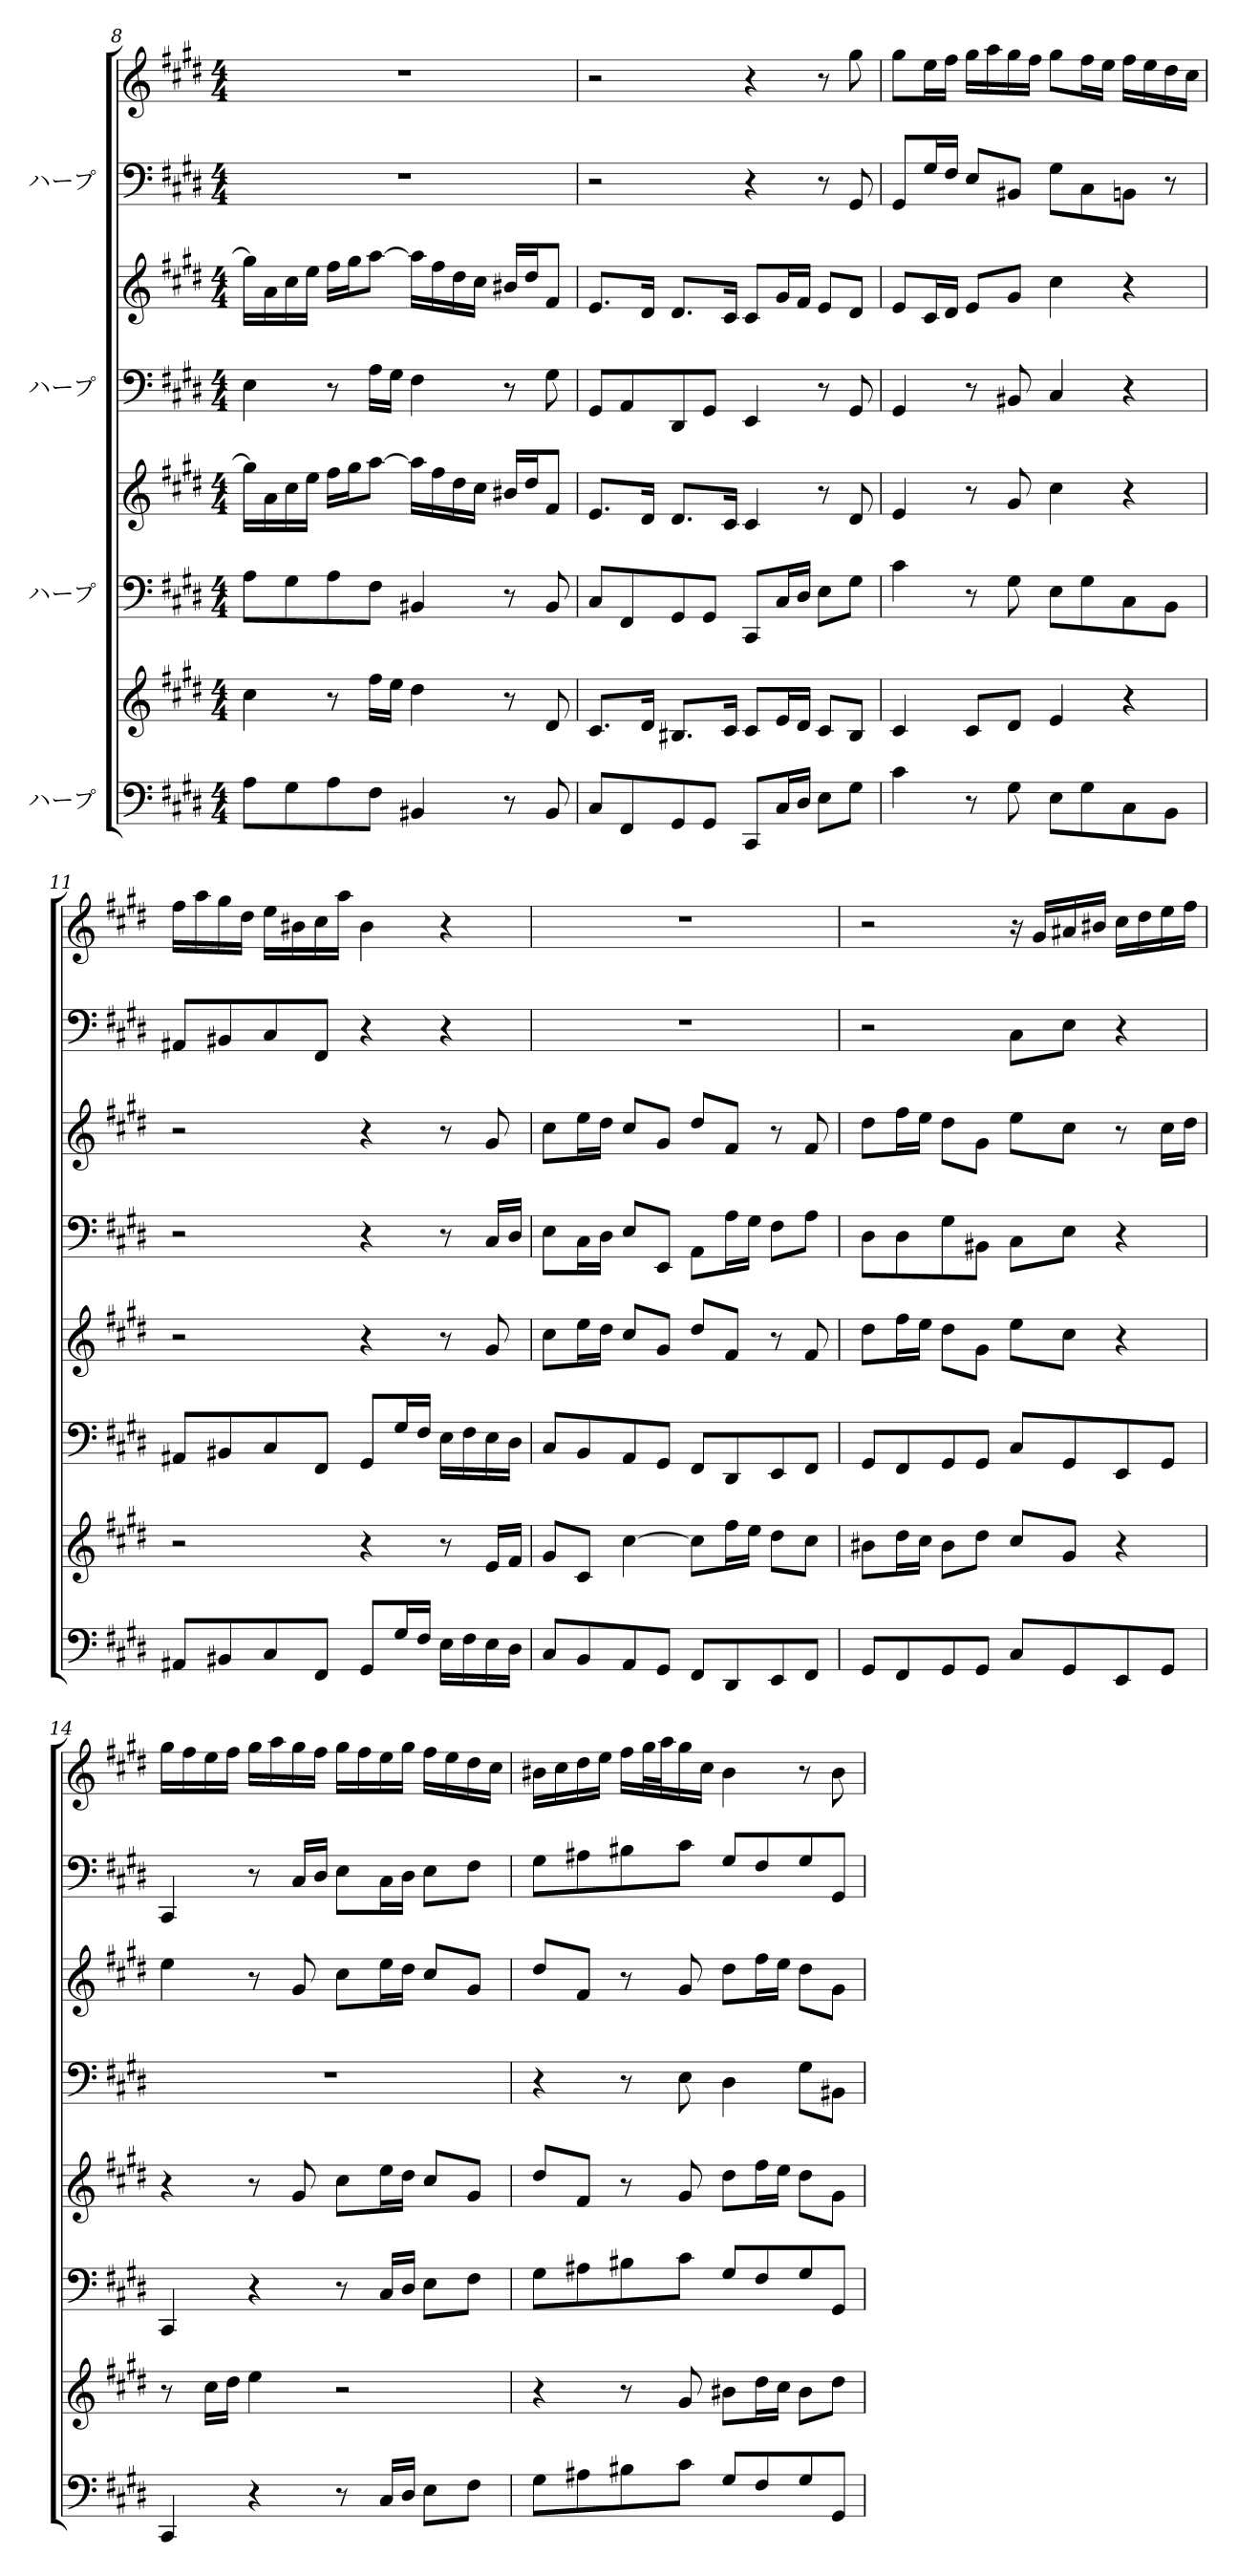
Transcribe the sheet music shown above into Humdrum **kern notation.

**kern	**kern	**kern	**kern	**kern	**kern	**kern	**kern
*part4	*part4	*part3	*part3	*part2	*part2	*part1	*part1
*staff8	*staff7	*staff6	*staff5	*staff4	*staff3	*staff2	*staff1
*I"ハープ	*	*I"ハープ	*	*I"ハープ	*	*I"ハープ	*
!!LO:PB:g=z
*clefF4	*clefG2	*clefF4	*clefG2	*clefF4	*clefG2	*clefF4	*clefG2
*k[f#c#g#d#]	*k[f#c#g#d#]	*k[f#c#g#d#]	*k[f#c#g#d#]	*k[f#c#g#d#]	*k[f#c#g#d#]	*k[f#c#g#d#]	*k[f#c#g#d#]
*M4/4	*M4/4	*M4/4	*M4/4	*M4/4	*M4/4	*M4/4	*M4/4
=8	=8	=8	=8	=8	=8	=8	=8
8A\L	4cc#\	8A\L	16gg#\LL]	4E\	16gg#\LL]	1r	1r
.	.	.	16a\	.	16a\	.	.
8G#\	.	8G#\	16cc#\	.	16cc#\	.	.
.	.	.	16ee\JJ	.	16ee\JJ	.	.
8A\	8r	8A\	16ff#\LL	8r	16ff#\LL	.	.
.	.	.	16gg#\J	.	16gg#\J	.	.
8F#\J	16ff#\LL	8F#\J	[8aa\J	16A\LL	[8aa\J	.	.
.	16ee\JJ	.	.	16G#\JJ	.	.	.
4BB#X/	4dd#\	4BB#X/	16aa\LL]	4F#\	16aa\LL]	.	.
.	.	.	16ff#\	.	16ff#\	.	.
.	.	.	16dd#\	.	16dd#\	.	.
.	.	.	16cc#\JJ	.	16cc#\JJ	.	.
8r	8r	8r	16b#X/LL	8r	16b#X/LL	.	.
.	.	.	16dd#/J	.	16dd#/J	.	.
8BB#/	8d#/	8BB#/	8f#/J	8G#\	8f#/J	.	.
=9	=9	=9	=9	=9	=9	=9	=9
8C#/L	8.c#/L	8C#/L	8.e/L	8GG#/L	8.e/L	2r	2r
8FF#/	.	8FF#/	.	8AA/	.	.	.
.	16d#/Jk	.	16d#/Jk	.	16d#/Jk	.	.
8GG#/	8.B#X/L	8GG#/	8.d#/L	8DD#/	8.d#/L	.	.
8GG#/J	.	8GG#/J	.	8GG#/J	.	.	.
.	16c#/Jk	.	16c#/Jk	.	16c#/Jk	.	.
8CC#/L	8c#/L	8CC#/L	4c#/	4EE/	8c#/L	4r	4r
16C#/L	16e/L	16C#/L	.	.	16g#/L	.	.
16D#/JJ	16d#/JJ	16D#/JJ	.	.	16f#/JJ	.	.
8E\L	8c#/L	8E\L	8r	8r	8e/L	8r	8r
8G#\J	8B#/J	8G#\J	8d#/	8GG#/	8d#/J	8GG#/	8gg#\
=10	=10	=10	=10	=10	=10	=10	=10
4c#\	4c#/	4c#\	4e/	4GG#/	8e/L	8GG#/L	8gg#\L
.	.	.	.	.	16c#/L	16G#/L	16ee\L
.	.	.	.	.	16d#/JJ	16F#/JJ	16ff#\JJ
8r	8c#/L	8r	8r	8r	8e/L	8E/L	16gg#\LL
.	.	.	.	.	.	.	16aa\
8G#\	8d#/J	8G#\	8g#/	8BB#X/	8g#/J	8BB#X/J	16gg#\
.	.	.	.	.	.	.	16ff#\JJ
8E\L	4e/	8E\L	4cc#\	4C#/	4cc#\	8G#\L	8gg#\L
8G#\	.	8G#\	.	.	.	8C#\	16ff#\L
.	.	.	.	.	.	.	16ee\JJ
8C#\	4r	8C#\	4r	4r	4r	8BBn\J	16ff#\LL
.	.	.	.	.	.	.	16ee\
8BB\J	.	8BB\J	.	.	.	8r	16dd#\
.	.	.	.	.	.	.	16cc#\JJ
!!LO:PB:g=z
=11	=11	=11	=11	=11	=11	=11	=11
8AA#X/L	2r	8AA#X/L	2r	2r	2r	8AA#X/L	16ff#\LL
.	.	.	.	.	.	.	16aa\
8BB#X/	.	8BB#X/	.	.	.	8BB#X/	16gg#\
.	.	.	.	.	.	.	16dd#\JJ
8C#/	.	8C#/	.	.	.	8C#/	16ee\LL
.	.	.	.	.	.	.	16b#X\
8FF#/J	.	8FF#/J	.	.	.	8FF#/J	16cc#\
.	.	.	.	.	.	.	16aa\JJ
8GG#/L	4r	8GG#/L	4r	4r	4r	4r	4b#\
16G#/L	.	16G#/L	.	.	.	.	.
16F#/JJ	.	16F#/JJ	.	.	.	.	.
16E\LL	8r	16E\LL	8r	8r	8r	4r	4r
16F#\	.	16F#\	.	.	.	.	.
16E\	16e/LL	16E\	8g#/	16C#/LL	8g#/	.	.
16D#\JJ	16f#/JJ	16D#\JJ	.	16D#/JJ	.	.	.
=12	=12	=12	=12	=12	=12	=12	=12
8C#/L	8g#/L	8C#/L	8cc#\L	8E\L	8cc#\L	1r	1r
8BB/	8c#/J	8BB/	16ee\L	16C#\L	16ee\L	.	.
.	.	.	16dd#\JJ	16D#\JJ	16dd#\JJ	.	.
8AA/	[4cc#\	8AA/	8cc#/L	8E/L	8cc#/L	.	.
8GG#/J	.	8GG#/J	8g#/J	8EE/J	8g#/J	.	.
8FF#/L	8cc#\L]	8FF#/L	8dd#/L	8AA\L	8dd#/L	.	.
8DD#/	16ff#\L	8DD#/	8f#/J	16A\L	8f#/J	.	.
.	16ee\JJ	.	.	16G#\JJ	.	.	.
8EE/	8dd#\L	8EE/	8r	8F#\L	8r	.	.
8FF#/J	8cc#\J	8FF#/J	8f#/	8A\J	8f#/	.	.
=13	=13	=13	=13	=13	=13	=13	=13
8GG#/L	8b#X\L	8GG#/L	8dd#\L	8D#\L	8dd#\L	2r	2r
8FF#/	16dd#\L	8FF#/	16ff#\L	8D#\	16ff#\L	.	.
.	16cc#\JJ	.	16ee\JJ	.	16ee\JJ	.	.
8GG#/	8b#\L	8GG#/	8dd#\L	8G#\	8dd#\L	.	.
8GG#/J	8dd#\J	8GG#/J	8g#\J	8BB#X\J	8g#\J	.	.
8C#/L	8cc#/L	8C#/L	8ee\L	8C#\L	8ee\L	8C#\L	16r
.	.	.	.	.	.	.	16g#/LL
8GG#/	8g#/J	8GG#/	8cc#\J	8E\J	8cc#\J	8E\J	16a#X/
.	.	.	.	.	.	.	16b#X/JJ
8EE/	4r	8EE/	4r	4r	8r	4r	16cc#\LL
.	.	.	.	.	.	.	16dd#\
8GG#/J	.	8GG#/J	.	.	16cc#\LL	.	16ee\
.	.	.	.	.	16dd#\JJ	.	16ff#\JJ
!!LO:PB:g=z
=14	=14	=14	=14	=14	=14	=14	=14
4CC#/	8r	4CC#/	4r	1r	4ee\	4CC#/	16gg#\LL
.	.	.	.	.	.	.	16ff#\
.	16cc#\LL	.	.	.	.	.	16ee\
.	16dd#\JJ	.	.	.	.	.	16ff#\JJ
4r	4ee\	4r	8r	.	8r	8r	16gg#\LL
.	.	.	.	.	.	.	16aa\
.	.	.	8g#/	.	8g#/	16C#/LL	16gg#\
.	.	.	.	.	.	16D#/JJ	16ff#\JJ
8r	2r	8r	8cc#\L	.	8cc#\L	8E\L	16gg#\LL
.	.	.	.	.	.	.	16ff#\
16C#/LL	.	16C#/LL	16ee\L	.	16ee\L	16C#\L	16ee\
16D#/JJ	.	16D#/JJ	16dd#\JJ	.	16dd#\JJ	16D#\JJ	16gg#\JJ
8E\L	.	8E\L	8cc#/L	.	8cc#/L	8E\L	16ff#\LL
.	.	.	.	.	.	.	16ee\
8F#\J	.	8F#\J	8g#/J	.	8g#/J	8F#\J	16dd#\
.	.	.	.	.	.	.	16cc#\JJ
=15	=15	=15	=15	=15	=15	=15	=15
8G#\L	4r	8G#\L	8dd#/L	4r	8dd#/L	8G#\L	16b#X\LL
.	.	.	.	.	.	.	16cc#\
8A#X\	.	8A#X\	8f#/J	.	8f#/J	8A#X\	16dd#\
.	.	.	.	.	.	.	16ee\JJ
8B#X\	8r	8B#X\	8r	8r	8r	8B#X\	16ff#\LL
.	.	.	.	.	.	.	32gg#\L
.	.	.	.	.	.	.	32aa\J
8c#\J	8g#/	8c#\J	8g#/	8E\	8g#/	8c#\J	16gg#\
.	.	.	.	.	.	.	16cc#\JJ
8G#/L	8b#X\L	8G#/L	8dd#\L	4D#\	8dd#\L	8G#/L	4b#\
8F#/	16dd#\L	8F#/	16ff#\L	.	16ff#\L	8F#/	.
.	16cc#\JJ	.	16ee\JJ	.	16ee\JJ	.	.
8G#/	8b#\L	8G#/	8dd#\L	8G#\L	8dd#\L	8G#/	8r
8GG#/J	8dd#\J	8GG#/J	8g#\J	8BB#X\J	8g#\J	8GG#/J	8b#\
=	=	=	=	=	=	=	=
*-	*-	*-	*-	*-	*-	*-	*-
